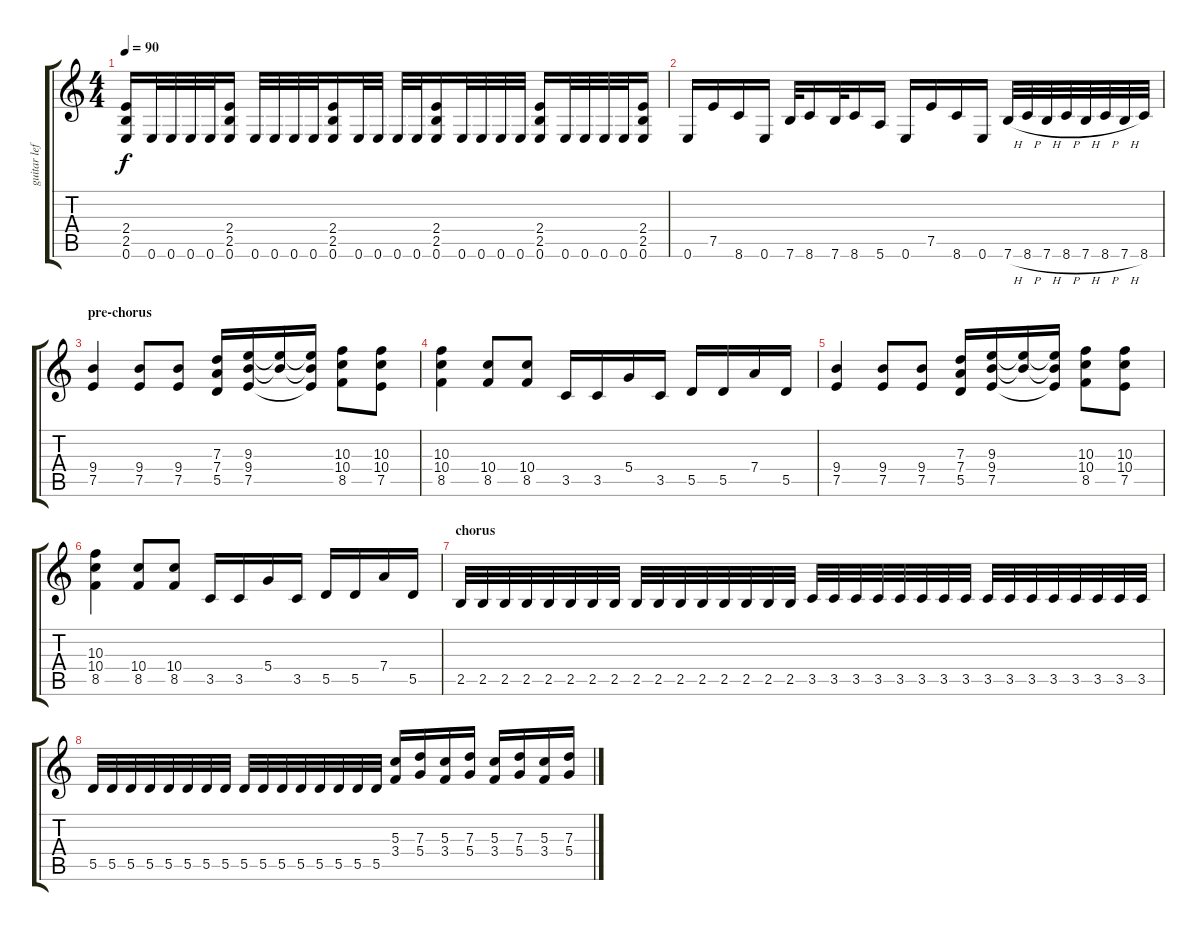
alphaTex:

\track ("guitar left" "guitar lef") {instrument distortionguitar}
\staff {score tabs}
\tuning (E4 B3 G3 D3 A2 E2) {hide}
\ts (4 4)
\tempo 90
\clef g2
\ks c
(2.4 2.5 0.6).16{dy f} 0.6.32 0.6.32 0.6.32 0.6.32 (2.4 2.5 0.6).16 0.6.32 0.6.32 0.6.32 0.6.32 (2.4 2.5 0.6).16 0.6.32 0.6.32 0.6.32 0.6.32 (2.4 2.5 0.6).16 0.6.32 0.6.32 0.6.32 0.6.32 (2.4 2.5 0.6).16 0.6.32 0.6.32 0.6.32 0.6.32 (2.4 2.5 0.6).16 |
0.6.16 7.5.16 8.6.16 0.6.16 7.6.32 8.6.16 7.6.32 8.6.16 5.6.16 0.6.16 7.5.16 8.6.16 0.6.16 7.6{h}.32 8.6{h}.32 7.6{h}.32 8.6{h}.32 7.6{h}.32 8.6{h}.32 7.6{h}.32 8.6.32 |
\section ("" "pre-chorus")
(9.4 7.5).4 (9.4 7.5).8 (9.4 7.5).8 (7.3 7.4 5.5).16 (9.3 9.4 7.5).16 (9.3{t} 9.4{t}).16 (9.3{t} 9.4{t} 7.5{t}).16 (10.3 10.4 8.5).8 (10.3 10.4 7.5).8 |
(10.3 10.4 8.5).4 (10.4 8.5).8 (10.4 8.5).8 3.5.16 3.5.16 5.4.16 3.5.16 5.5.16 5.5.16 7.4.16 5.5.16 |
(9.4 7.5).4 (9.4 7.5).8 (9.4 7.5).8 (7.3 7.4 5.5).16 (9.3 9.4 7.5).16 (9.3{t} 9.4{t}).16 (9.3{t} 9.4{t} 7.5{t}).16 (10.3 10.4 8.5).8 (10.3 10.4 7.5).8 |
(10.3 10.4 8.5).4 (10.4 8.5).8 (10.4 8.5).8 3.5.16 3.5.16 5.4.16 3.5.16 5.5.16 5.5.16 7.4.16 5.5.16 |
\section ("" "chorus")
2.5.32 2.5.32 2.5.32 2.5.32 2.5.32 2.5.32 2.5.32 2.5.32 2.5.32 2.5.32 2.5.32 2.5.32 2.5.32 2.5.32 2.5.32 2.5.32 3.5.32 3.5.32 3.5.32 3.5.32 3.5.32 3.5.32 3.5.32 3.5.32 3.5.32 3.5.32 3.5.32 3.5.32 3.5.32 3.5.32 3.5.32 3.5.32 |
5.5.32 5.5.32 5.5.32 5.5.32 5.5.32 5.5.32 5.5.32 5.5.32 5.5.32 5.5.32 5.5.32 5.5.32 5.5.32 5.5.32 5.5.32 5.5.32 (5.3 3.4).16 (7.3 5.4).16 (5.3 3.4).16 (7.3 5.4).16 (5.3 3.4).16 (7.3 5.4).16 (5.3 3.4).16 (7.3 5.4).16
